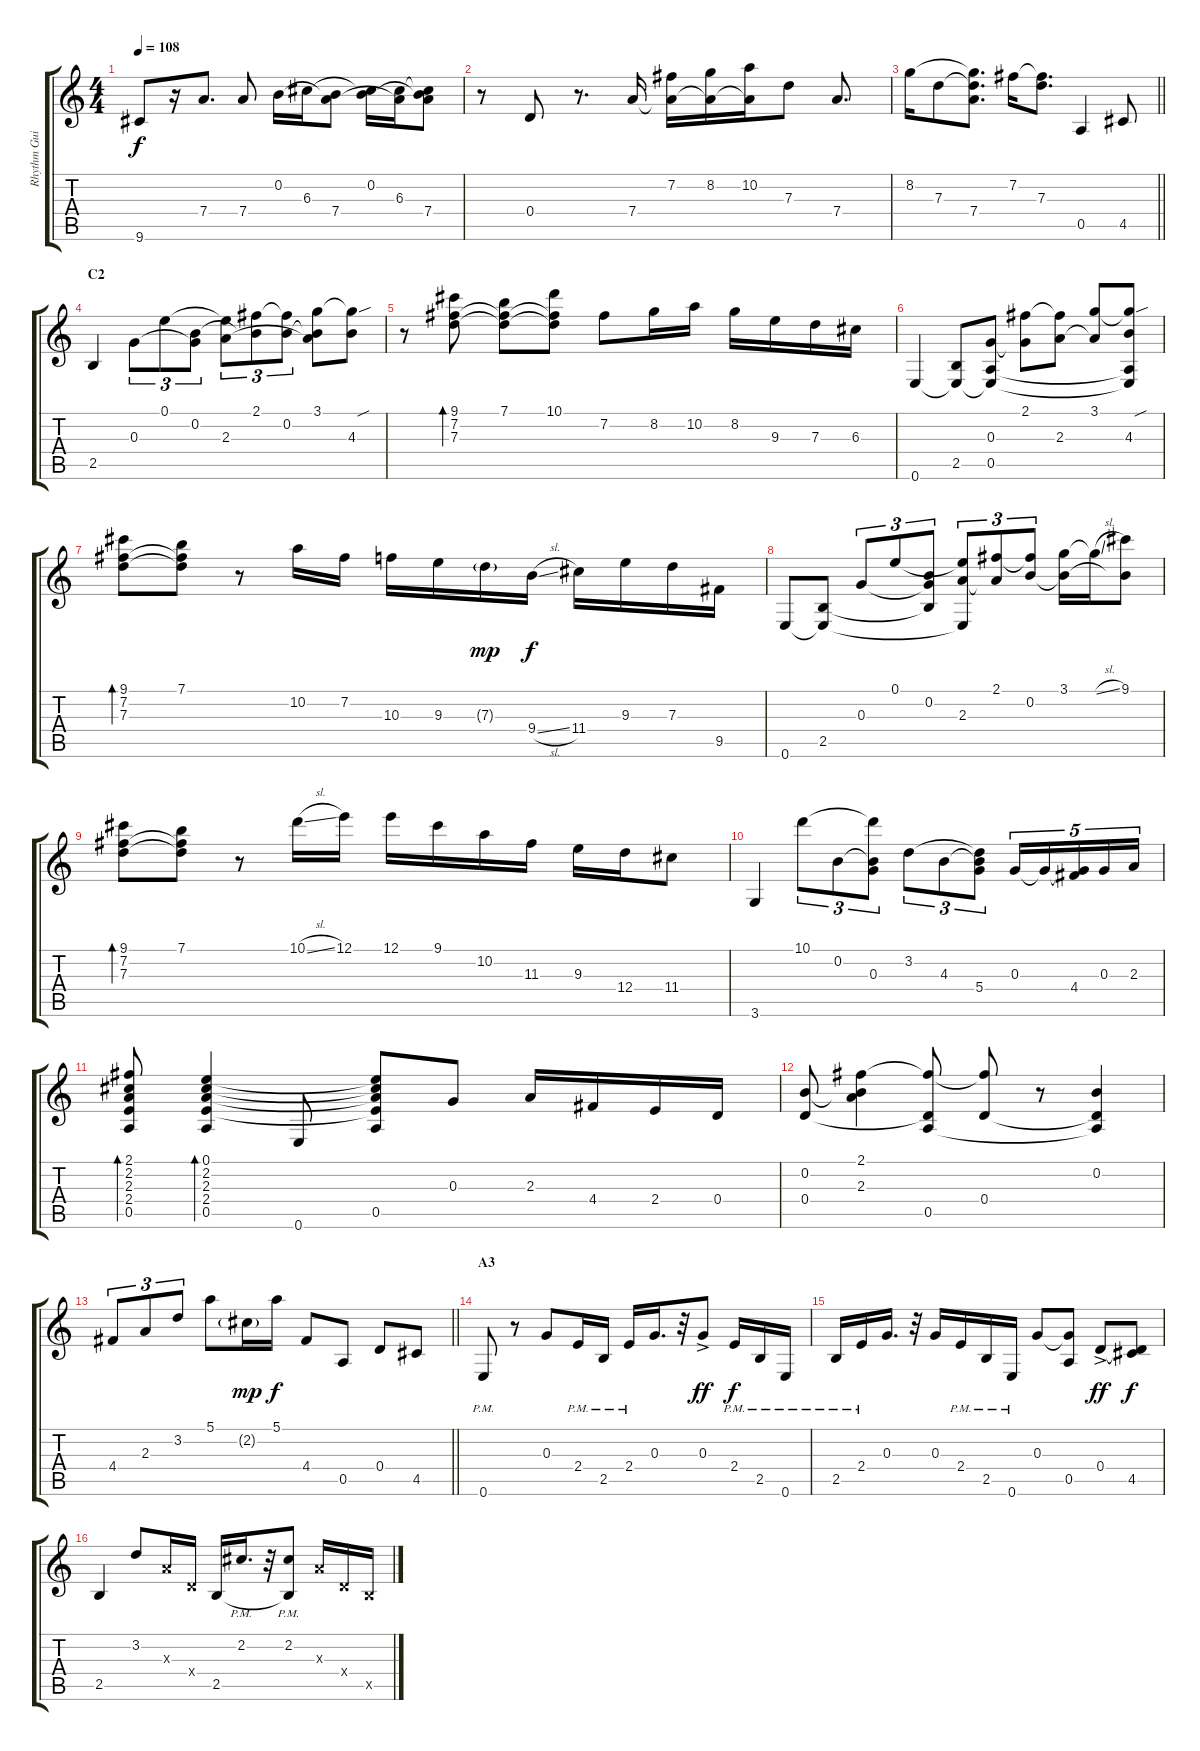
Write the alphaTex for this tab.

\track ("Rhythm Guitar L" "Rhythm Gui") {instrument acousticguitarsteel}
\staff {score tabs}
\tuning (E4 B3 G3 D3 A2 E2) {hide}
\ts (4 4)
\tempo 108
\clef g2
\ks c
9.6.8{dy f} r.16 7.4.8{d} 7.4.8 0.2.16 6.3.16 (0.2{t} 7.4).8 (0.2 6.3{t}).16 (6.3 7.4{t}).16 (0.2{t} 6.3{t} 7.4).8 |
r.8 0.4.8 r.8{d} 7.4.16 (7.2 7.4{t}).16 (8.2 7.4{t}).16 (10.2 7.4{t}).16 7.3.8 7.4.8{d} |
\barLineRight lightlight
8.2.16 7.3.8 (8.2{t} 7.3{t} 7.4).8{d} 7.2.16 (7.2{t} 7.3).8{d} 0.5.4 4.5.8 |
\section ("" "C2")
2.5.4 0.3.8{tu (3 2)} 0.1.8{tu (3 2)} (0.2 0.3{t}).8{tu (3 2)} (0.1{t} 2.3).8{tu (3 2)} (2.1 0.2{t}).8{tu (3 2)} (2.1{t} 0.2).8{tu (3 2)} (3.1 0.2{t} 2.3{t}).8 (3.1{sou t} 4.3).8 |
r.8 (9.1 7.2 7.3).8{bd 60} (7.1 7.2{t} 7.3{t}).8 (10.1 7.2{t} 7.3{t}).8 7.2.8 8.2.16 10.2.16 8.2.16 9.3.16 7.3.16 6.3.16 |
0.6.4 (2.5 0.6{t}).8 (0.3 0.5 0.6{t}).8 (2.1 0.3{t}).8 (2.1{t} 2.3).8 (3.1 2.3{t}).8 (3.1{sou t} 4.3 0.5{t} 0.6{t}).8 |
(9.1 7.2 7.3).8{bd 60} (7.1 7.2{t} 7.3{t}).8 r.8 10.2.16 7.2.16 10.3.16 9.3.16 7.3{g}.16{dy mp} 9.4{sl}.16{dy f} 11.4.16 9.3.16 7.3.16 9.5.16 |
0.6.8 (2.5 0.6{t}).8 0.3.8{tu (3 2)} 0.1.8{tu (3 2)} (0.2 0.3{t} 2.5{t}).8{tu (3 2)} (0.1{t} 2.3 0.6{t}).8{tu (3 2)} (2.1 2.3{t}).8{tu (3 2)} (2.1{t} 0.2).8{tu (3 2)} (3.1 0.2{t}).16 3.1{sl t}.16 (9.1 0.2{t}).8 |
(9.1 7.2 7.3).8{bd 60} (7.1 7.2{t} 7.3{t}).8 r.8 10.1{sl}.16 12.1.16 12.1.16 9.1.16 10.2.16 11.3.16 9.3.16 12.4.16 11.4.8 |
3.6.4 10.1.8{tu (3 2)} 0.2.8{tu (3 2)} (10.1{t} 0.2{t} 0.3).8{tu (3 2)} 3.2.8{tu (3 2)} 4.3.8{tu (3 2)} (3.2{t} 4.3{t} 5.4).8{tu (3 2)} 0.3.16{tu (5 4)} 0.3{t}.16{tu (5 4)} (0.3{t} 4.4).16{tu (5 4)} 0.3.16{tu (5 4)} 2.3.16{tu (5 4)} |
(2.1 2.2 2.3 2.4 0.5).8{bd 60} (0.1 2.2 2.3 2.4 0.5).4{bd 60} 0.6.8 (0.1{t} 2.2{t} 2.3{t} 2.4{t} 0.5).8 0.3.8 2.3.16 4.4.16 2.4.16 0.4.16 |
(0.2 0.4).8 (2.1 0.2{t} 2.3).4 (2.1{t} 0.4{t} 0.5).8 (2.1{t} 0.4).8 r.8 (0.2 0.4{t} 0.5{t}).4 |
\barLineRight lightlight
4.4.8{tu (3 2)} 2.3.8{tu (3 2)} 3.2.8{tu (3 2)} 5.1.8 2.2{g}.16{dy mp} 5.1.16{dy f} 4.4.8 0.5.8 0.4.8 4.5.8 |
\section ("" "A3")
0.6{pm}.8 r.8 0.3.8 2.4{pm}.16 2.5{pm}.16 2.4{pm}.16 0.3.16{d} r.32 0.3{ac}.8{dy ff} 2.4{pm}.16{dy f} 2.5{pm}.16 0.6{pm}.16 |
2.5{pm}.16 2.4{pm}.16 0.3.16{d} r.32 0.3.16 2.4{pm}.16 2.5{pm}.16 0.6{pm}.16 0.3.8 (0.3{t} 0.5).8 0.4{ac}.8{dy ff} (0.4{t} 4.5).8{dy f} |
2.5.4 3.2.8 2.3{x}.16 0.4{x}.16 2.5.16 2.2{pm}.16{d} r.32 (2.2{pm} 2.5{t}).8 2.3{x}.16 0.4{x}.16 2.5{x}.16
